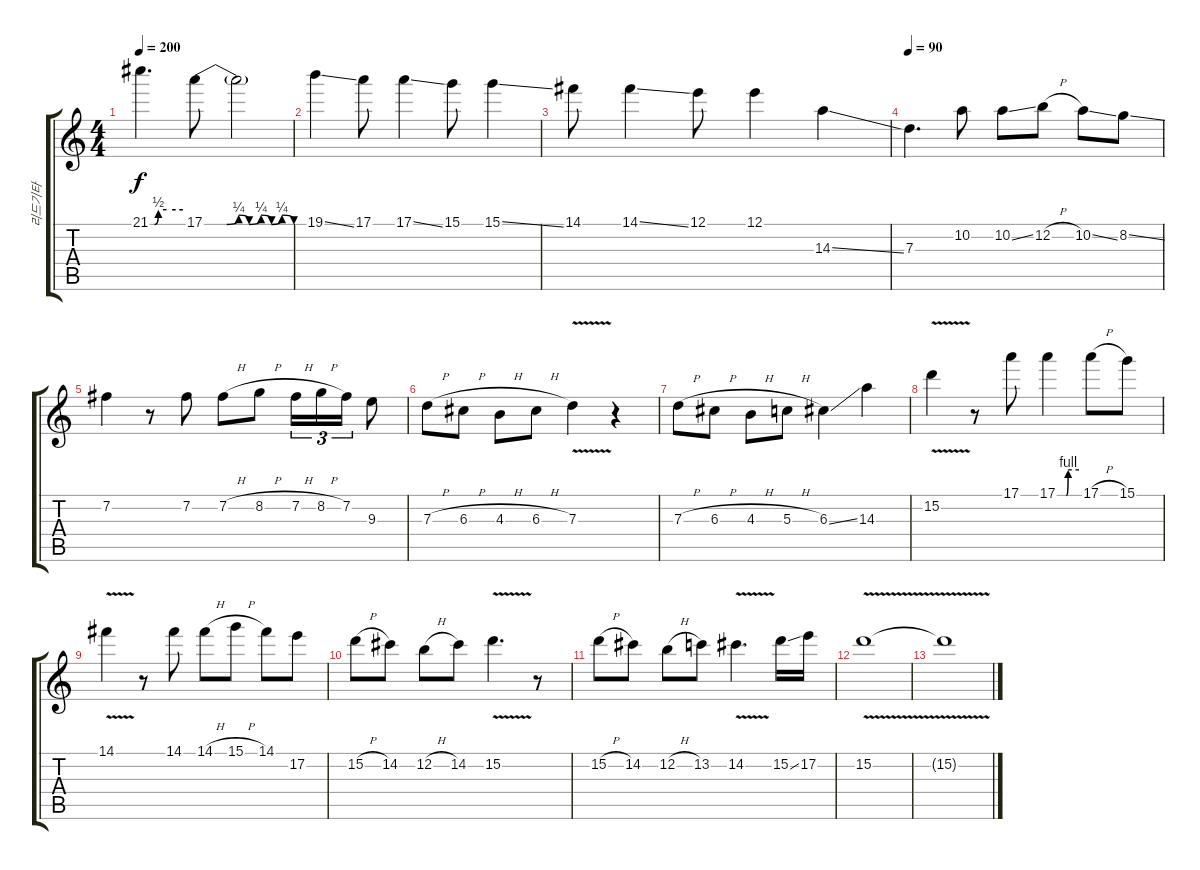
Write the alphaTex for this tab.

\track ("리드기타" "리드기타") {instrument distortionguitar}
\staff {score tabs}
\tuning (E4 B3 G3 D3 A2 E2) {hide}
\ts (4 4)
\tempo 200
\clef g2
\ks c
21.1{be (custom 0 0 8 0 15 2 30 2 60 2)}.4{d dy f} 17.1{be (custom 0 0 15 0 23 1 30 0 38 1 45 0 52 1 60 0)}.8 17.1{t}.2 |
19.1{ss}.4 17.1.8 17.1{ss}.4 15.1.8 15.1{ss}.4 |
14.1.8 14.1{ss}.4 12.1.8 12.1.4 14.3{ss}.4 |
\tempo 90
7.3.4{d} 10.2.8 10.2{ss}.8 12.2{h}.8 10.2{ss}.8 8.2{ss}.8 |
7.2.4 r.8 7.2.8 7.2{h}.8 8.2{h}.8 7.2{h}.16{tu (3 2)} 8.2{h}.16{tu (3 2)} 7.2.16{tu (3 2)} 9.3.8 |
7.3{h}.8 6.3{h}.8 4.3{h}.8 6.3{h}.8 7.3{v}.4 r.4 |
7.3{h}.8 6.3{h}.8 4.3{h}.8 5.3{h}.8 6.3{ss}.4 14.3.4 |
15.2{v}.4 r.8 17.1.8 17.1{be (custom 0 0 25 0 30 4 60 4)}.4 17.1{h}.8 15.1.8 |
14.1{v}.4 r.8 14.1.8 14.1{h}.8 15.1{h}.8 14.1.8 17.2.8 |
15.2{h}.8 14.2.8 12.2{h}.8 14.2.8 15.2{v}.4{d} r.8 |
15.2{h}.8 14.2.8 12.2{h}.8 13.2.8 14.2{v}.4{d} 15.2{ss}.16 17.2.16 |
15.2{v}.1 |
15.2{t}.1
